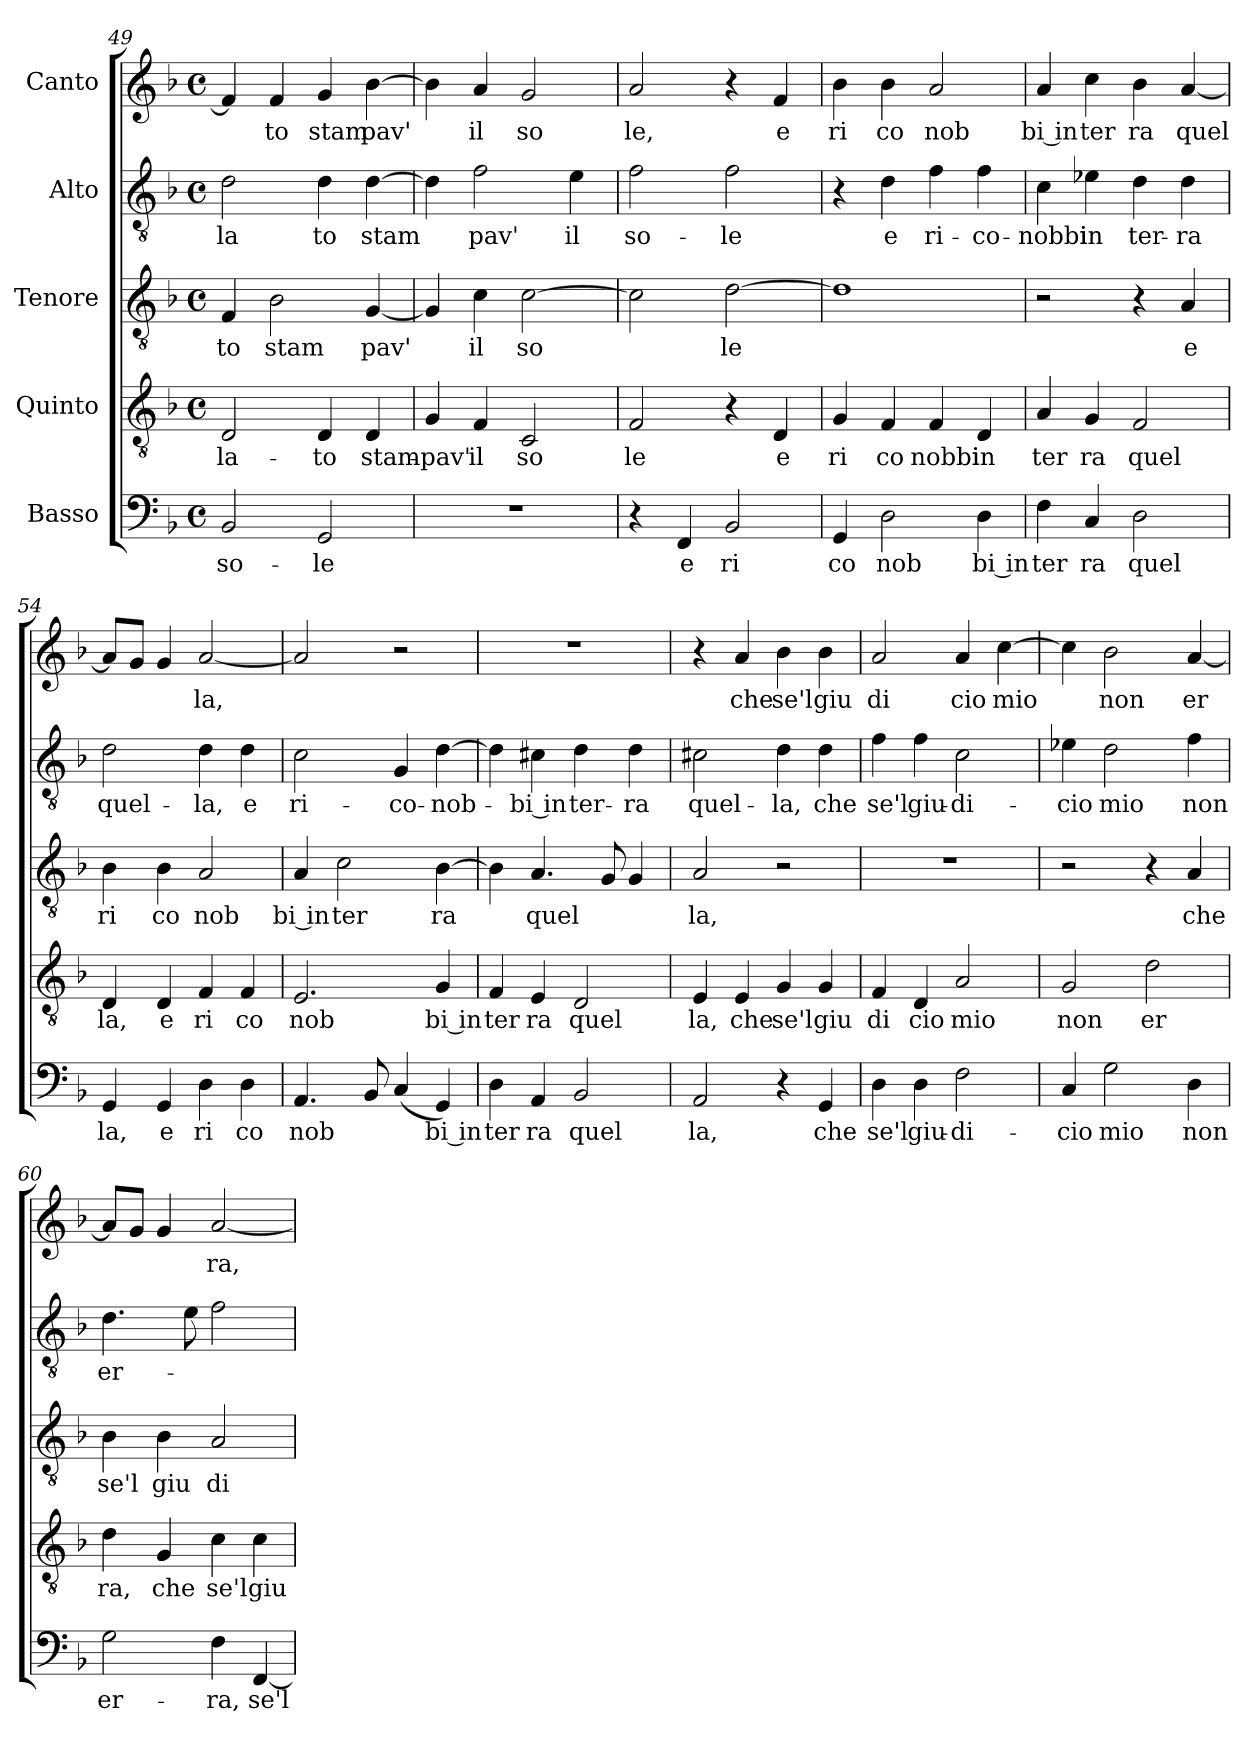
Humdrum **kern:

**kern	**text	**kern	**text	**kern	**text	**kern	**text	**kern	**text
*part5	*part5	*part4	*part4	*part3	*part3	*part2	*part2	*part1	*part1
*staff5	*staff5	*staff4	*staff4	*staff3	*staff3	*staff2	*staff2	*staff1	*staff1
*I"Basso	*	*I"Quinto	*	*I"Tenore	*	*I"Alto	*	*I"Canto	*
*clefF4	*	*clefGv2	*	*clefGv2	*	*clefGv2	*	*clefG2	*
*k[b-]	*	*k[b-]	*	*k[b-]	*	*k[b-]	*	*k[b-]	*
*F:	*	*F:	*	*F:	*	*F:	*	*F:	*
*M4/4	*	*M4/4	*	*M4/4	*	*M4/4	*	*M4/4	*
*met(c)	*	*met(c)	*	*met(c)	*	*met(c)	*	*met(c)	*
=49	=49	=49	=49	=49	=49	=49	=49	=49	=49
!	!LO:LY:b:cj	!	!LO:LY:b:cj	!	!LO:LY:b:cj	!	!LO:LY:b:cj	!	!
2BB-/	so-	2D/	la-	4F/	to	2d\	la	4f/]	.
!	!	!	!	!	!LO:LY:b:cj	!	!	!	!LO:LY:b:cj
.	.	.	.	2B-\	stam	.	.	4f/	to
!	!LO:LY:b:cj	!	!LO:LY:b:cj	!	!	!	!LO:LY:b:cj	!	!LO:LY:b:cj
2GG/	-le	4D/	-to	.	.	4d\	to	4g/	stam
!	!	!	!LO:LY:b:cj	!	!LO:LY:b	!	!LO:LY:b	!	!LO:LY:b
.	.	4D/	stam-	[>4G/	pav'	[>4d\	stam	[>4b-\	pav'
!!LO:LB:g=z
=50	=50	=50	=50	=50	=50	=50	=50	=50	=50
!	!	!	!LO:LY:b:cj	!	!	!	!	!	!
1r	.	4G/	-pav'	4G/]	.	4d\]	.	4b-\]	.
!	!	!	!LO:LY:b:cj	!	!LO:LY:b:cj	!	!LO:LY:b:cj	!	!LO:LY:b:cj
.	.	4F/	il	4c\	il	2f\	pav'	4a/	il
!	!	!	!LO:LY:b:cj	!	!LO:LY:b:cj	!	!	!	!LO:LY:b:cj
.	.	2C/	so	[>2c\	so	.	.	2g/	so
!	!	!	!	!	!	!	!LO:LY:b:cj	!	!
.	.	.	.	.	.	4e\	il	.	.
=51	=51	=51	=51	=51	=51	=51	=51	=51	=51
!	!	!	!LO:LY:b:cj	!	!	!	!LO:LY:b:cj	!	!LO:LY:b:cj
4r	.	2F/	le	2c\]	.	2f\	so-	2a/	le,
!	!LO:LY:b:cj	!	!	!	!	!	!	!	!
4FF/	e	.	.	.	.	.	.	.	.
!	!LO:LY:b:cj	!	!	!	!LO:LY:b:cj	!	!LO:LY:b:cj	!	!
2BB-/	ri	4r	.	[>2d\	le	2f\	-le	4r	.
!	!	!	!LO:LY:b:cj	!	!	!	!	!	!LO:LY:b:cj
.	.	4D/	e	.	.	.	.	4f/	e
=52	=52	=52	=52	=52	=52	=52	=52	=52	=52
!	!LO:LY:b:cj	!	!LO:LY:b:cj	!	!	!	!	!	!LO:LY:b:cj
4GG/	co	4G/	ri	1d]	.	4r	.	4b-\	ri
!	!LO:LY:b:cj	!	!LO:LY:b:cj	!	!	!	!LO:LY:b:cj	!	!LO:LY:b:cj
2D\	nob	4F/	co	.	.	4d\	e	4b-\	co
!	!	!	!LO:LY:b:cj	!	!	!	!LO:LY:b:cj	!	!LO:LY:b:cj
.	.	4F/	nobbi	.	.	4f\	ri-	2a/	nob
!	!LO:LY:b:rj	!	!LO:LY:b	!	!	!	!LO:LY:b:cj	!	!
4D\	bi in	4D/	in	.	.	4f\	-co-	.	.
=53	=53	=53	=53	=53	=53	=53	=53	=53	=53
!	!LO:LY:b:cj	!	!LO:LY:b:cj	!	!	!	!LO:LY:b:cj	!	!LO:LY:b:rj
4F\	ter	4A/	ter	2r	.	4c\	-nobbi	4a/	bi in
!	!LO:LY:b:cj	!	!LO:LY:b:cj	!	!	!	!LO:LY:b	!	!LO:LY:b:cj
4C/	ra	4G/	ra	.	.	4e-X\	in	4cc\	ter
!	!LO:LY:b:cj	!	!LO:LY:b:cj	!	!	!	!LO:LY:b:cj	!	!LO:LY:b:cj
2D\	quel	2F/	quel	4r	.	4d\	ter-	4b-\	ra
!	!	!	!	!	!LO:LY:b:cj	!	!LO:LY:b:cj	!	!LO:LY:b
.	.	.	.	4A/	e	4d\	-ra	[<4a/	quel
=54	=54	=54	=54	=54	=54	=54	=54	=54	=54
!	!LO:LY:b:cj	!	!LO:LY:b:cj	!	!LO:LY:b:cj	!	!LO:LY:b:cj	!	!
4GG/	la,	4D/	la,	4B-\	ri	2d\	quel-	8a/L]	.
.	.	.	.	.	.	.	.	8g/J	.
!	!LO:LY:b:cj	!	!LO:LY:b:cj	!	!LO:LY:b:cj	!	!	!	!
4GG/	e	4D/	e	4B-\	co	.	.	4g/	.
!	!LO:LY:b:cj	!	!LO:LY:b:cj	!	!LO:LY:b:cj	!	!LO:LY:b:cj	!	!LO:LY:b:cj
4D\	ri	4F/	ri	2A/	nob	4d\	-la,	[<2a/	la,
!	!LO:LY:b:cj	!	!LO:LY:b:cj	!	!	!	!LO:LY:b:cj	!	!
4D\	co	4F/	co	.	.	4d\	e	.	.
=55	=55	=55	=55	=55	=55	=55	=55	=55	=55
!	!LO:LY:b	!	!LO:LY:b:cj	!	!LO:LY:b:rj	!	!LO:LY:b:cj	!	!
4.AA/	nob	2.E/	nob	4A/	bi in	2c\	ri-	2a/]	.
!	!	!	!	!	!LO:LY:b:cj	!	!	!	!
.	.	.	.	2c\	ter	.	.	.	.
8BB-/	.	.	.	.	.	.	.	.	.
!	!	!	!	!	!	!	!LO:LY:b:cj	!	!
(>4C/	.	.	.	.	.	4G/	-co-	2r	.
!	!LO:LY:b:rj	!	!LO:LY:b:rj	!	!LO:LY:b:cj	!	!LO:LY:b	!	!
4GG/)	bi in	4G/	bi in	[>4B-\	ra	[>4d\	-nob-	.	.
=56	=56	=56	=56	=56	=56	=56	=56	=56	=56
!	!LO:LY:b:cj	!	!LO:LY:b:cj	!	!	!	!	!	!
4D\	ter	4F/	ter	4B-\]	.	4d\]	.	1r	.
!	!LO:LY:b:cj	!	!LO:LY:b:cj	!	!LO:LY:b	!	!LO:LY:b:rj	!	!
4AA/	ra	4E/	ra	4.A/	quel	4c#X\	-bi in	.	.
!	!LO:LY:b:cj	!	!LO:LY:b:cj	!	!	!	!LO:LY:b:cj	!	!
2BB-/	quel	2D/	quel	.	.	4d\	ter-	.	.
.	.	.	.	8G/	.	.	.	.	.
!	!	!	!	!	!	!	!LO:LY:b:cj	!	!
.	.	.	.	4G/	.	4d\	-ra	.	.
!!LO:PB:g=z
=57	=57	=57	=57	=57	=57	=57	=57	=57	=57
!	!LO:LY:b:cj	!	!LO:LY:b:cj	!	!LO:LY:b:cj	!	!LO:LY:b:cj	!	!
2AA/	la,	4E/	la,	2A/	la,	2c#\	quel-	4r	.
!	!	!	!LO:LY:b:cj	!	!	!	!	!	!LO:LY:b:cj
.	.	4E/	che	.	.	.	.	4a/	che
!	!	!	!LO:LY:b:cj	!	!	!	!LO:LY:b:cj	!	!LO:LY:b:cj
4r	.	4G/	se'l	2r	.	4d\	-la,	4b-\	se'l
!	!LO:LY:b:cj	!	!LO:LY:b:cj	!	!	!	!LO:LY:b:cj	!	!LO:LY:b:cj
4GG/	che	4G/	giu	.	.	4d\	che	4b-\	giu
=58	=58	=58	=58	=58	=58	=58	=58	=58	=58
!	!LO:LY:b:cj	!	!LO:LY:b:cj	!	!	!	!LO:LY:b:cj	!	!LO:LY:b:cj
4D\	se'l	4F/	di	1r	.	4f\	se'l	2a/	di
!	!LO:LY:b:cj	!	!LO:LY:b:cj	!	!	!	!LO:LY:b:cj	!	!
4D\	giu-	4D/	cio	.	.	4f\	giu-	.	.
!	!LO:LY:b:cj	!	!LO:LY:b:cj	!	!	!	!LO:LY:b:cj	!	!LO:LY:b:cj
2F\	-di-	2A/	mio	.	.	2c\	-di-	4a/	cio
!	!	!	!	!	!	!	!	!	!LO:LY:b
.	.	.	.	.	.	.	.	[>4cc\	mio
=59	=59	=59	=59	=59	=59	=59	=59	=59	=59
!	!LO:LY:b:cj	!	!LO:LY:b:cj	!	!	!	!LO:LY:b:cj	!	!
4C/	-cio	2G/	non	2r	.	4e-X\	-cio	4cc\]	.
!	!LO:LY:b:cj	!	!	!	!	!	!LO:LY:b:cj	!	!LO:LY:b:cj
2G\	mio	.	.	.	.	2d\	mio	2b-\	non
!	!	!	!LO:LY:b:cj	!	!	!	!	!	!
.	.	2d\	er	4r	.	.	.	.	.
!	!LO:LY:b:cj	!	!	!	!LO:LY:b:cj	!	!LO:LY:b:cj	!	!LO:LY:b:cj
4D\	non	.	.	4A/	che	4f\	non	[<4a/	er
=60	=60	=60	=60	=60	=60	=60	=60	=60	=60
!	!LO:LY:b:cj	!	!LO:LY:b:cj	!	!LO:LY:b:cj	!	!LO:LY:b:cj	!	!
2G\	er-	4d\	ra,	4B-\	se'l	4.d\	er-	8a/L]	.
.	.	.	.	.	.	.	.	8g/J	.
!	!	!	!LO:LY:b:cj	!	!LO:LY:b:cj	!	!	!	!
.	.	4G/	che	4B-\	giu	.	.	4g/	.
.	.	.	.	.	.	8e\	.	.	.
!	!LO:LY:b:cj	!	!LO:LY:b:cj	!	!LO:LY:b:cj	!	!	!	!LO:LY:b
4F\	-ra,	4c\	se'l	2A/	di	2f\	.	[<2a/	ra,
!	!LO:LY:b	!	!LO:LY:b:cj	!	!	!	!	!	!
[<4FF/	se'l	4c\	giu	.	.	.	.	.	.
=	=	=	=	=	=	=	=	=	=
*-	*-	*-	*-	*-	*-	*-	*-	*-	*-
